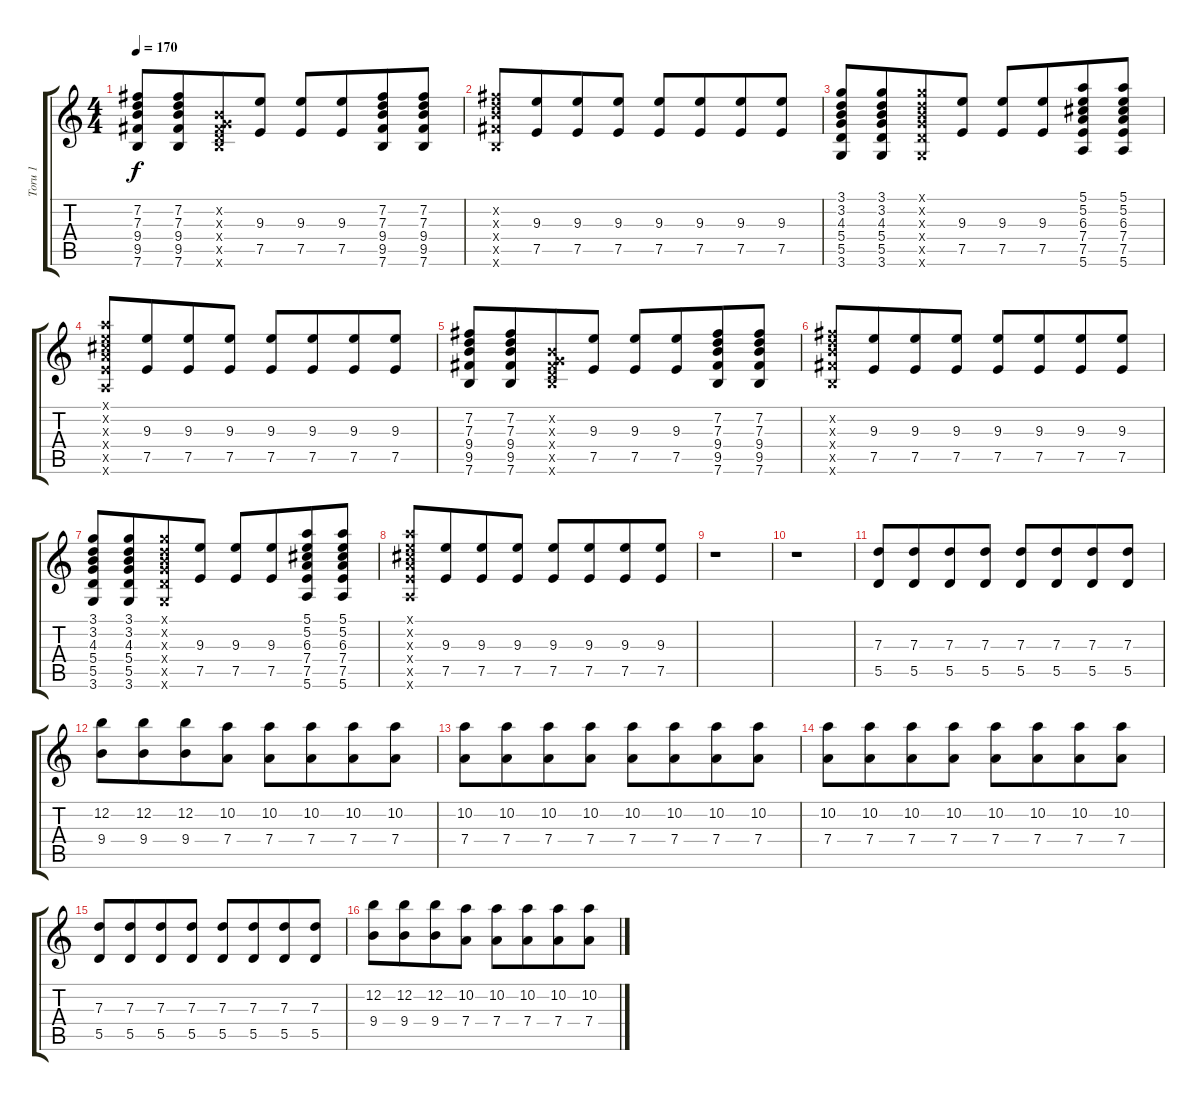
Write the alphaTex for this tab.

\track ("Toru 1" "Toru 1") {instrument overdrivenguitar}
\staff {score tabs}
\tuning (E4 B3 G3 D3 A2 E2) {hide}
\ts (4 4)
\tempo 170
\clef g2
\ks c
(7.2 7.3 9.4 9.5 7.6).8{dy f} (7.2 7.3 9.4 9.5 7.6).8{beam merge} (0.2{x} 0.3{x} 0.4{x} 9.5{x} 7.6{x}).8 (9.3 7.5).8 (9.3 7.5).8 (9.3 7.5).8{beam merge} (7.2 7.3 9.4 9.5 7.6).8 (7.2 7.3 9.4 9.5 7.6).8 |
(7.2{x} 7.3{x} 9.4{x} 9.5{x} 7.6{x}).8 (9.3 7.5).8{beam merge} (9.3 7.5).8 (9.3 7.5).8{beam split} (9.3 7.5).8{beam Up} (9.3 7.5).8{beam Up beam merge} (9.3 7.5).8{beam Up} (9.3 7.5).8{beam Up} |
(3.1 3.2 4.3 5.4 5.5 3.6).8 (3.1 3.2 4.3 5.4 5.5 3.6).8{beam merge} (3.1{x} 3.2{x} 4.3{x} 5.4{x} 5.5{x} 3.6{x}).8 (9.3 7.5).8 (9.3 7.5).8 (9.3 7.5).8{beam merge} (5.1 5.2 6.3 7.4 7.5 5.6).8 (5.1 5.2 6.3 7.4 7.5 5.6).8 |
(5.1{x} 5.2{x} 6.3{x} 7.4{x} 7.5{x} 5.6{x}).8 (9.3 7.5).8{beam merge} (9.3 7.5).8 (9.3 7.5).8 (9.3 7.5).8{beam Up} (9.3 7.5).8{beam Up beam merge} (9.3 7.5).8{beam Up} (9.3 7.5).8{beam Up} |
(7.2 7.3 9.4 9.5 7.6).8 (7.2 7.3 9.4 9.5 7.6).8{beam merge} (0.2{x} 0.3{x} 0.4{x} 9.5{x} 7.6{x}).8 (9.3 7.5).8 (9.3 7.5).8 (9.3 7.5).8{beam merge} (7.2 7.3 9.4 9.5 7.6).8 (7.2 7.3 9.4 9.5 7.6).8 |
(7.2{x} 7.3{x} 9.4{x} 9.5{x} 7.6{x}).8 (9.3 7.5).8{beam merge} (9.3 7.5).8 (9.3 7.5).8{beam split} (9.3 7.5).8{beam Up} (9.3 7.5).8{beam Up beam merge} (9.3 7.5).8{beam Up} (9.3 7.5).8{beam Up} |
(3.1 3.2 4.3 5.4 5.5 3.6).8 (3.1 3.2 4.3 5.4 5.5 3.6).8{beam merge} (3.1{x} 3.2{x} 4.3{x} 5.4{x} 5.5{x} 3.6{x}).8 (9.3 7.5).8 (9.3 7.5).8 (9.3 7.5).8{beam merge} (5.1 5.2 6.3 7.4 7.5 5.6).8 (5.1 5.2 6.3 7.4 7.5 5.6).8 |
(5.1{x} 5.2{x} 6.3{x} 7.4{x} 7.5{x} 5.6{x}).8 (9.3 7.5).8{beam merge} (9.3 7.5).8 (9.3 7.5).8 (9.3 7.5).8{beam Up} (9.3 7.5).8{beam Up beam merge} (9.3 7.5).8{beam Up} (9.3 7.5).8{beam Up} |
r.1 |
r.1 |
(7.3 5.5).8 (7.3 5.5).8{beam merge} (7.3 5.5).8 (7.3 5.5).8 (7.3 5.5).8 (7.3 5.5).8{beam merge} (7.3 5.5).8 (7.3 5.5).8 |
(12.2 9.4).8{beam Down} (12.2 9.4).8{beam Down beam merge} (12.2 9.4).8{beam Down} (10.2 7.4).8{beam Down} (10.2 7.4).8 (10.2 7.4).8{beam merge} (10.2 7.4).8 (10.2 7.4).8 |
(10.2 7.4).8 (10.2 7.4).8{beam merge} (10.2 7.4).8 (10.2 7.4).8 (10.2 7.4).8 (10.2 7.4).8{beam merge} (10.2 7.4).8 (10.2 7.4).8 |
(10.2 7.4).8 (10.2 7.4).8{beam merge} (10.2 7.4).8 (10.2 7.4).8 (10.2 7.4).8 (10.2 7.4).8{beam merge} (10.2 7.4).8 (10.2 7.4).8 |
(7.3 5.5).8 (7.3 5.5).8{beam merge} (7.3 5.5).8 (7.3 5.5).8 (7.3 5.5).8 (7.3 5.5).8{beam merge} (7.3 5.5).8 (7.3 5.5).8 |
(12.2 9.4).8{beam Down} (12.2 9.4).8{beam Down beam merge} (12.2 9.4).8{beam Down} (10.2 7.4).8{beam Down} (10.2 7.4).8 (10.2 7.4).8{beam merge} (10.2 7.4).8 (10.2 7.4).8
